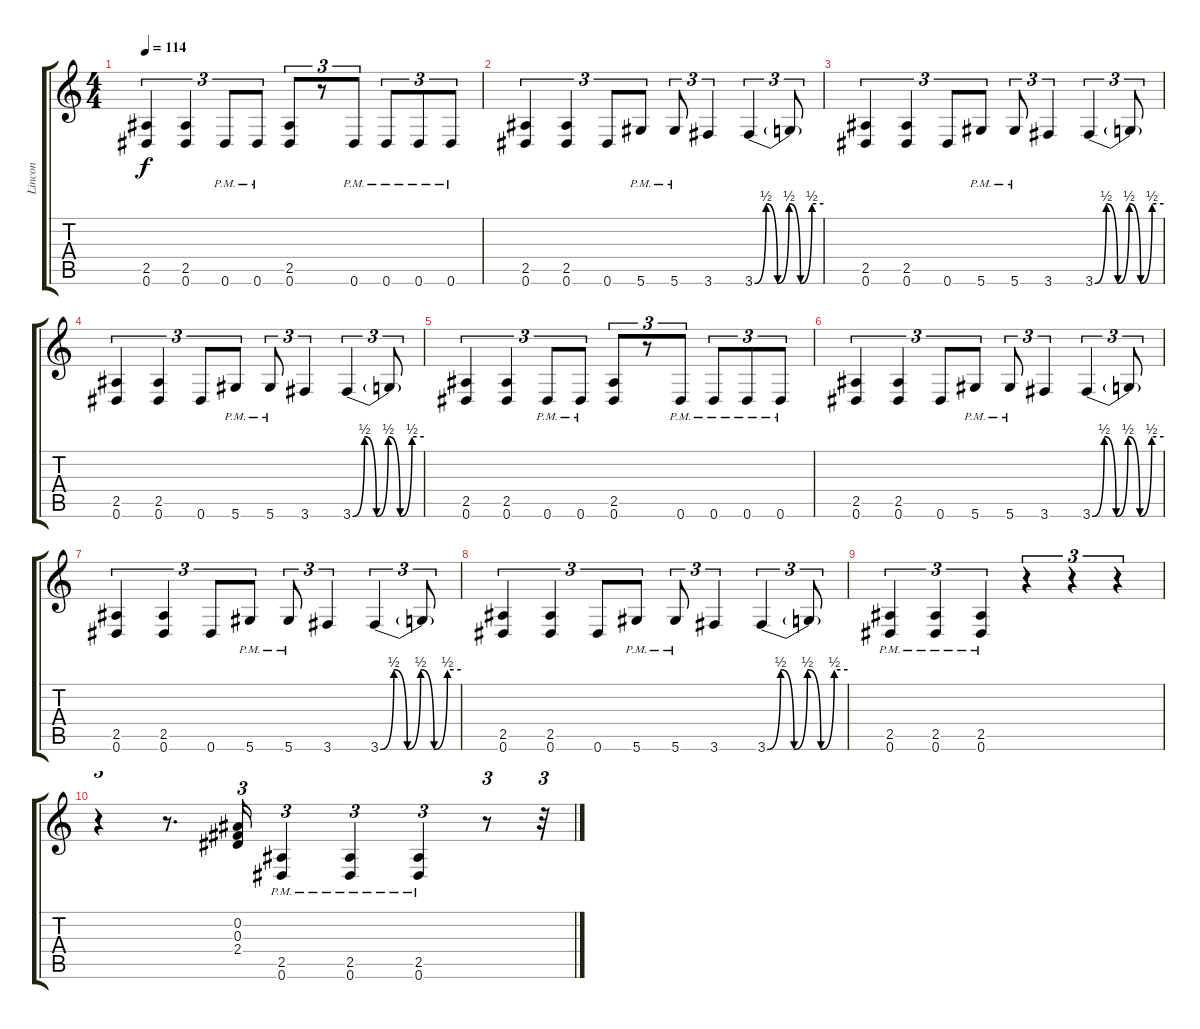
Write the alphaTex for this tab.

\track ("Lincon" "Lincon") {instrument distortionguitar}
\staff {score tabs}
\tuning (Eb4 Bb3 Gb3 Db3 Ab2 Eb2) {hide}
\ts (4 4)
\tempo 114
\clef g2
\ks c
(2.5 0.6).4{tu (3 2) dy f} (2.5 0.6).4{tu (3 2)} 0.6{pm}.8{tu (3 2)} 0.6{pm}.8{tu (3 2)} (2.5 0.6).8{tu (3 2)} r.8{tu (3 2)} 0.6{pm}.8{tu (3 2)} 0.6{pm}.8{tu (3 2)} 0.6{pm}.8{tu (3 2)} 0.6{pm}.8{tu (3 2)} |
(2.5 0.6).4{tu (3 2)} (2.5 0.6).4{tu (3 2)} 0.6.8{tu (3 2)} 5.6{pm}.8{tu (3 2)} 5.6{pm}.8{tu (3 2)} 3.6.4{tu (3 2)} 3.6{be (custom 0 0 10 2 20 0 30 2 40 0 50 2 60 2)}.4{tu (3 2)} 3.6{t}.8{tu (3 2)} |
(2.5 0.6).4{tu (3 2)} (2.5 0.6).4{tu (3 2)} 0.6.8{tu (3 2)} 5.6{pm}.8{tu (3 2)} 5.6{pm}.8{tu (3 2)} 3.6.4{tu (3 2)} 3.6{be (custom 0 0 10 2 20 0 30 2 40 0 50 2 60 2)}.4{tu (3 2)} 3.6{t}.8{tu (3 2)} |
(2.5 0.6).4{tu (3 2)} (2.5 0.6).4{tu (3 2)} 0.6.8{tu (3 2)} 5.6{pm}.8{tu (3 2)} 5.6{pm}.8{tu (3 2)} 3.6.4{tu (3 2)} 3.6{be (custom 0 0 10 2 20 0 30 2 40 0 50 2 60 2)}.4{tu (3 2)} 3.6{t}.8{tu (3 2)} |
(2.5 0.6).4{tu (3 2)} (2.5 0.6).4{tu (3 2)} 0.6{pm}.8{tu (3 2)} 0.6{pm}.8{tu (3 2)} (2.5 0.6).8{tu (3 2)} r.8{tu (3 2)} 0.6{pm}.8{tu (3 2)} 0.6{pm}.8{tu (3 2)} 0.6{pm}.8{tu (3 2)} 0.6{pm}.8{tu (3 2)} |
(2.5 0.6).4{tu (3 2)} (2.5 0.6).4{tu (3 2)} 0.6.8{tu (3 2)} 5.6{pm}.8{tu (3 2)} 5.6{pm}.8{tu (3 2)} 3.6.4{tu (3 2)} 3.6{be (custom 0 0 10 2 20 0 30 2 40 0 50 2 60 2)}.4{tu (3 2)} 3.6{t}.8{tu (3 2)} |
(2.5 0.6).4{tu (3 2)} (2.5 0.6).4{tu (3 2)} 0.6.8{tu (3 2)} 5.6{pm}.8{tu (3 2)} 5.6{pm}.8{tu (3 2)} 3.6.4{tu (3 2)} 3.6{be (custom 0 0 10 2 20 0 30 2 40 0 50 2 60 2)}.4{tu (3 2)} 3.6{t}.8{tu (3 2)} |
(2.5 0.6).4{tu (3 2)} (2.5 0.6).4{tu (3 2)} 0.6.8{tu (3 2)} 5.6{pm}.8{tu (3 2)} 5.6{pm}.8{tu (3 2)} 3.6.4{tu (3 2)} 3.6{be (custom 0 0 10 2 20 0 30 2 40 0 50 2 60 2)}.4{tu (3 2)} 3.6{t}.8{tu (3 2)} |
(2.5{pm} 0.6{pm}).4{tu (3 2)} (2.5{pm} 0.6{pm}).4{tu (3 2)} (2.5{pm} 0.6{pm}).4{tu (3 2)} r.4{tu (3 2)} r.4{tu (3 2)} r.4{tu (3 2)} |
r.4{tu (3 2)} r.8{d} (0.2 0.3 2.4).16{tu (3 2)} (2.5{pm} 0.6{pm}).4{tu (3 2)} (2.5{pm} 0.6{pm}).4{tu (3 2)} (2.5{pm} 0.6{pm}).4{tu (3 2)} r.8{tu (3 2)} r.32{tu (3 2)}
